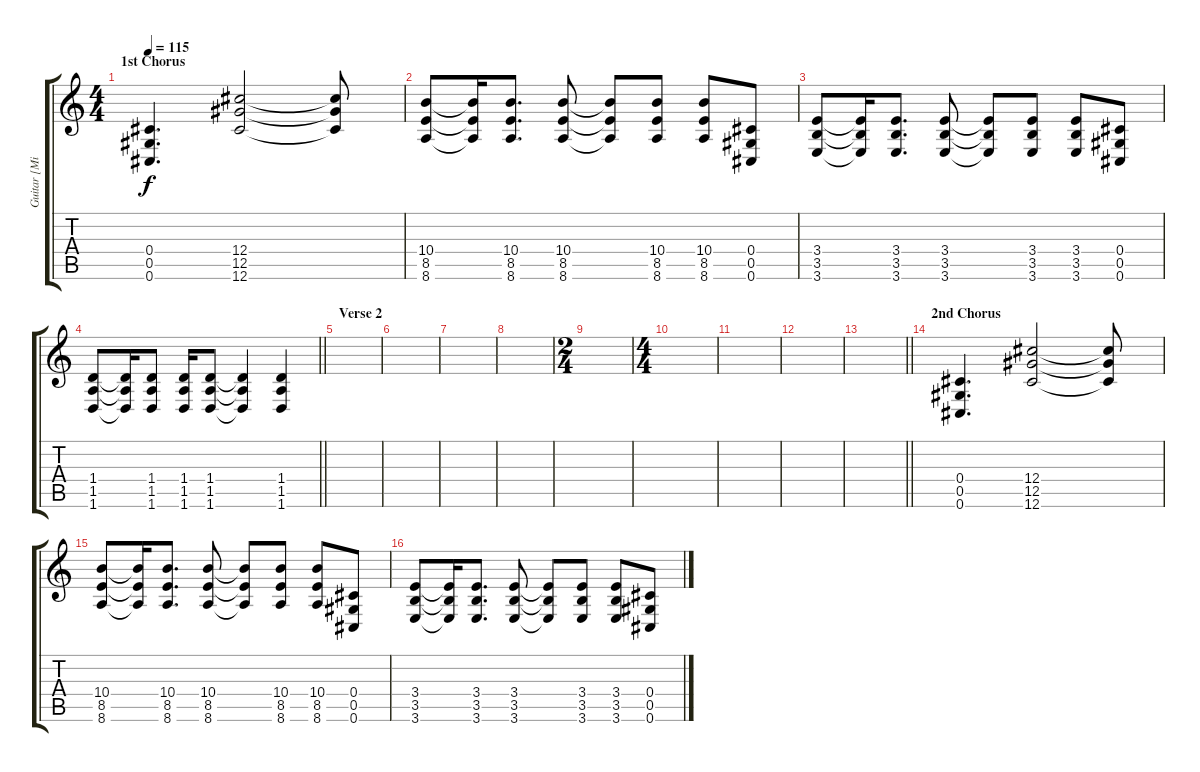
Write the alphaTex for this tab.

\track ("Guitar [Mike Shinoda]" "Guitar [Mi") {instrument overdrivenguitar}
\staff {score tabs}
\tuning (Eb4 Bb3 Gb3 Db3 Ab2 Db2) {hide}
\ts (4 4)
\section ("" "1st Chorus")
\tempo 115
\clef g2
\ks c
(0.4 0.5 0.6).4{d dy f} (12.4 12.5 12.6).2 (12.4{t} 12.5{t} 12.6{t}).8 |
(10.4 8.5 8.6).8 (10.4{t} 8.5{t} 8.6{t}).16 (10.4 8.5 8.6).8{d} (10.4 8.5 8.6).8 (10.4{t} 8.5{t} 8.6{t}).8 (10.4 8.5 8.6).8 (10.4 8.5 8.6).8 (0.4 0.5 0.6).8 |
(3.4 3.5 3.6).8 (3.4{t} 3.5{t} 3.6{t}).16 (3.4 3.5 3.6).8{d} (3.4 3.5 3.6).8 (3.4{t} 3.5{t} 3.6{t}).8 (3.4 3.5 3.6).8 (3.4 3.5 3.6).8 (0.4 0.5 0.6).8 |
\barLineRight lightlight
(1.4 1.5 1.6).8 (1.4{t} 1.5{t} 1.6{t}).16 (1.4 1.5 1.6).8 (1.4 1.5 1.6).16 (1.4 1.5 1.6).8 (1.4{t} 1.5{t} 1.6{t}).4 (1.4 1.5 1.6).4 |
\section ("" "Verse 2")
|
|
|
|
\ts (2 4)
|
\ts (4 4)
|
|
|
\barLineRight lightlight
|
\section ("" "2nd Chorus")
(0.4 0.5 0.6).4{d} (12.4 12.5 12.6).2 (12.4{t} 12.5{t} 12.6{t}).8 |
(10.4 8.5 8.6).8 (10.4{t} 8.5{t} 8.6{t}).16 (10.4 8.5 8.6).8{d} (10.4 8.5 8.6).8 (10.4{t} 8.5{t} 8.6{t}).8 (10.4 8.5 8.6).8 (10.4 8.5 8.6).8 (0.4 0.5 0.6).8 |
(3.4 3.5 3.6).8 (3.4{t} 3.5{t} 3.6{t}).16 (3.4 3.5 3.6).8{d} (3.4 3.5 3.6).8 (3.4{t} 3.5{t} 3.6{t}).8 (3.4 3.5 3.6).8 (3.4 3.5 3.6).8 (0.4 0.5 0.6).8
